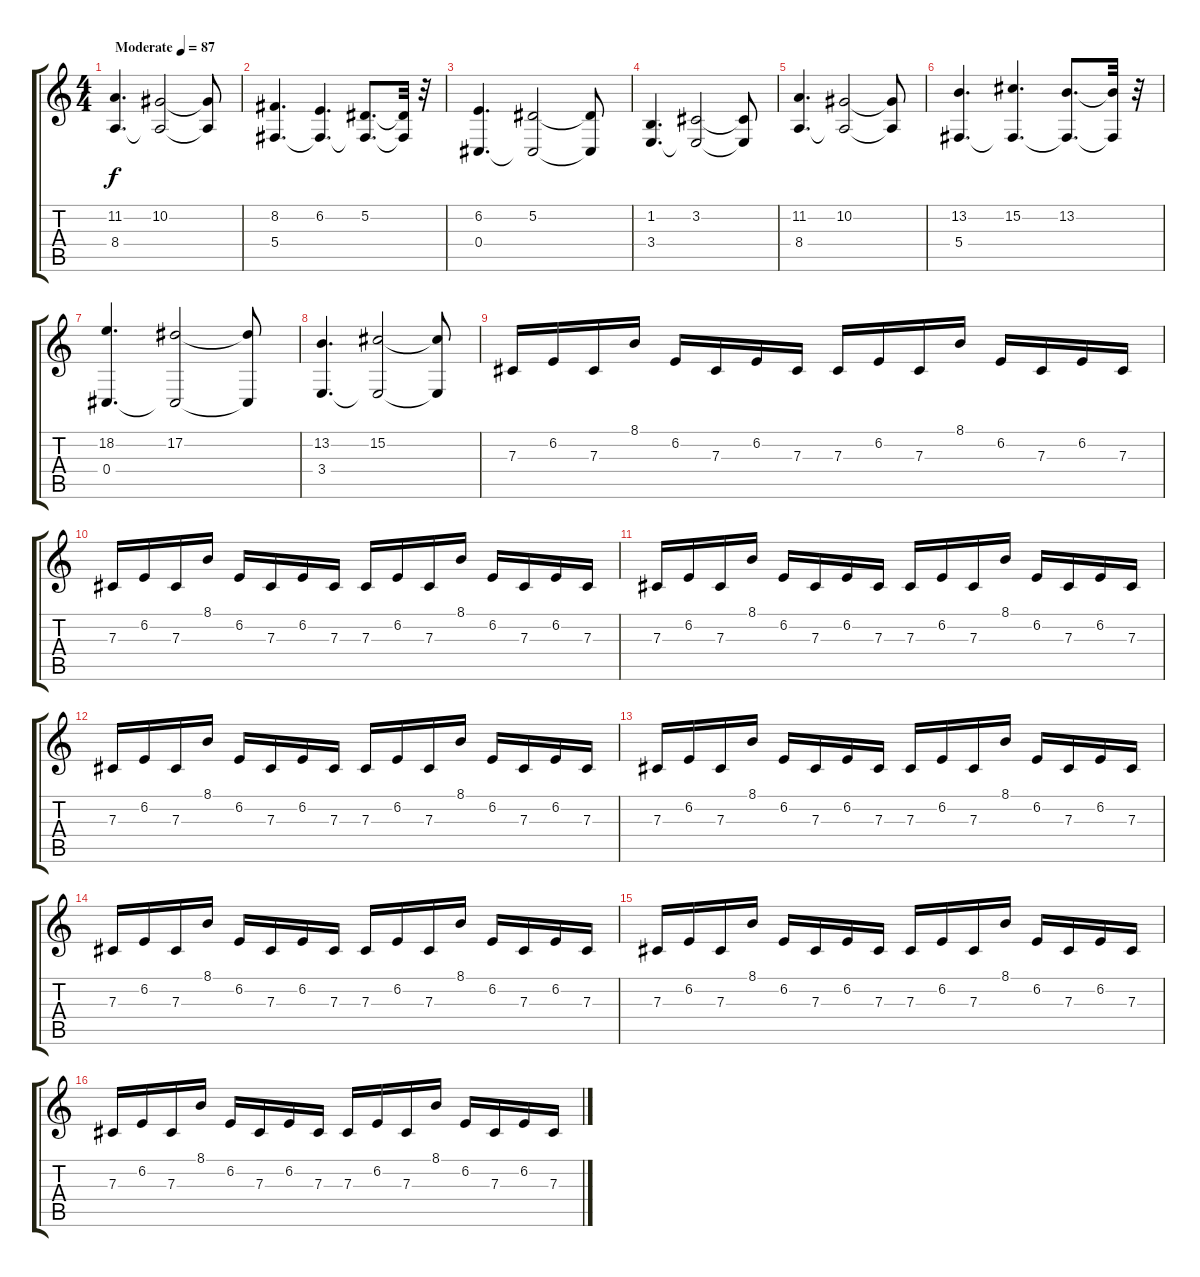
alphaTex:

\track "" {instrument acousticgrandpiano}
\staff {score tabs}
\tuning (Eb4 Bb3 Gb3 Db3 Ab2 Db2) {hide}
\ts (4 4)
\tempo (87 "Moderate")
\clef g2
\ks c
(11.2 8.4).4{d dy f instrument acousticgrandpiano} (10.2 8.4{t}).2 (10.2{t} 8.4{t}).8 |
(8.2 5.4).4{d} (6.2 5.4{t}).4{d} (5.2 5.4{t}).8{d} (5.2{t} 5.4{t}).32 r.32 |
(6.2 0.4).4{d} (5.2 0.4{t}).2 (5.2{t} 0.4{t}).8 |
(1.2 3.4).4{d} (3.2 3.4{t}).2 (3.2{t} 3.4{t}).8 |
(11.2 8.4).4{d} (10.2 8.4{t}).2 (10.2{t} 8.4{t}).8 |
(13.2 5.4).4{d} (15.2 5.4{t}).4{d} (13.2 5.4{t}).8{d} (13.2{t} 5.4{t}).32 r.32 |
(18.2 0.4).4{d} (17.2 0.4{t}).2 (17.2{t} 0.4{t}).8 |
(13.2 3.4).4{d} (15.2 3.4{t}).2 (15.2{t} 3.4{t}).8 |
7.3.16 6.2.16 7.3.16 8.1.16 6.2.16 7.3.16 6.2.16 7.3.16 7.3.16 6.2.16 7.3.16 8.1.16 6.2.16 7.3.16 6.2.16 7.3.16 |
7.3.16 6.2.16 7.3.16 8.1.16 6.2.16 7.3.16 6.2.16 7.3.16 7.3.16 6.2.16 7.3.16 8.1.16 6.2.16 7.3.16 6.2.16 7.3.16 |
7.3.16 6.2.16 7.3.16 8.1.16 6.2.16 7.3.16 6.2.16 7.3.16 7.3.16 6.2.16 7.3.16 8.1.16 6.2.16 7.3.16 6.2.16 7.3.16 |
7.3.16 6.2.16 7.3.16 8.1.16 6.2.16 7.3.16 6.2.16 7.3.16 7.3.16 6.2.16 7.3.16 8.1.16 6.2.16 7.3.16 6.2.16 7.3.16 |
7.3.16 6.2.16 7.3.16 8.1.16 6.2.16 7.3.16 6.2.16 7.3.16 7.3.16 6.2.16 7.3.16 8.1.16 6.2.16 7.3.16 6.2.16 7.3.16 |
7.3.16 6.2.16 7.3.16 8.1.16 6.2.16 7.3.16 6.2.16 7.3.16 7.3.16 6.2.16 7.3.16 8.1.16 6.2.16 7.3.16 6.2.16 7.3.16 |
7.3.16 6.2.16 7.3.16 8.1.16 6.2.16 7.3.16 6.2.16 7.3.16 7.3.16 6.2.16 7.3.16 8.1.16 6.2.16 7.3.16 6.2.16 7.3.16 |
7.3.16 6.2.16 7.3.16 8.1.16 6.2.16 7.3.16 6.2.16 7.3.16 7.3.16 6.2.16 7.3.16 8.1.16 6.2.16 7.3.16 6.2.16 7.3.16
